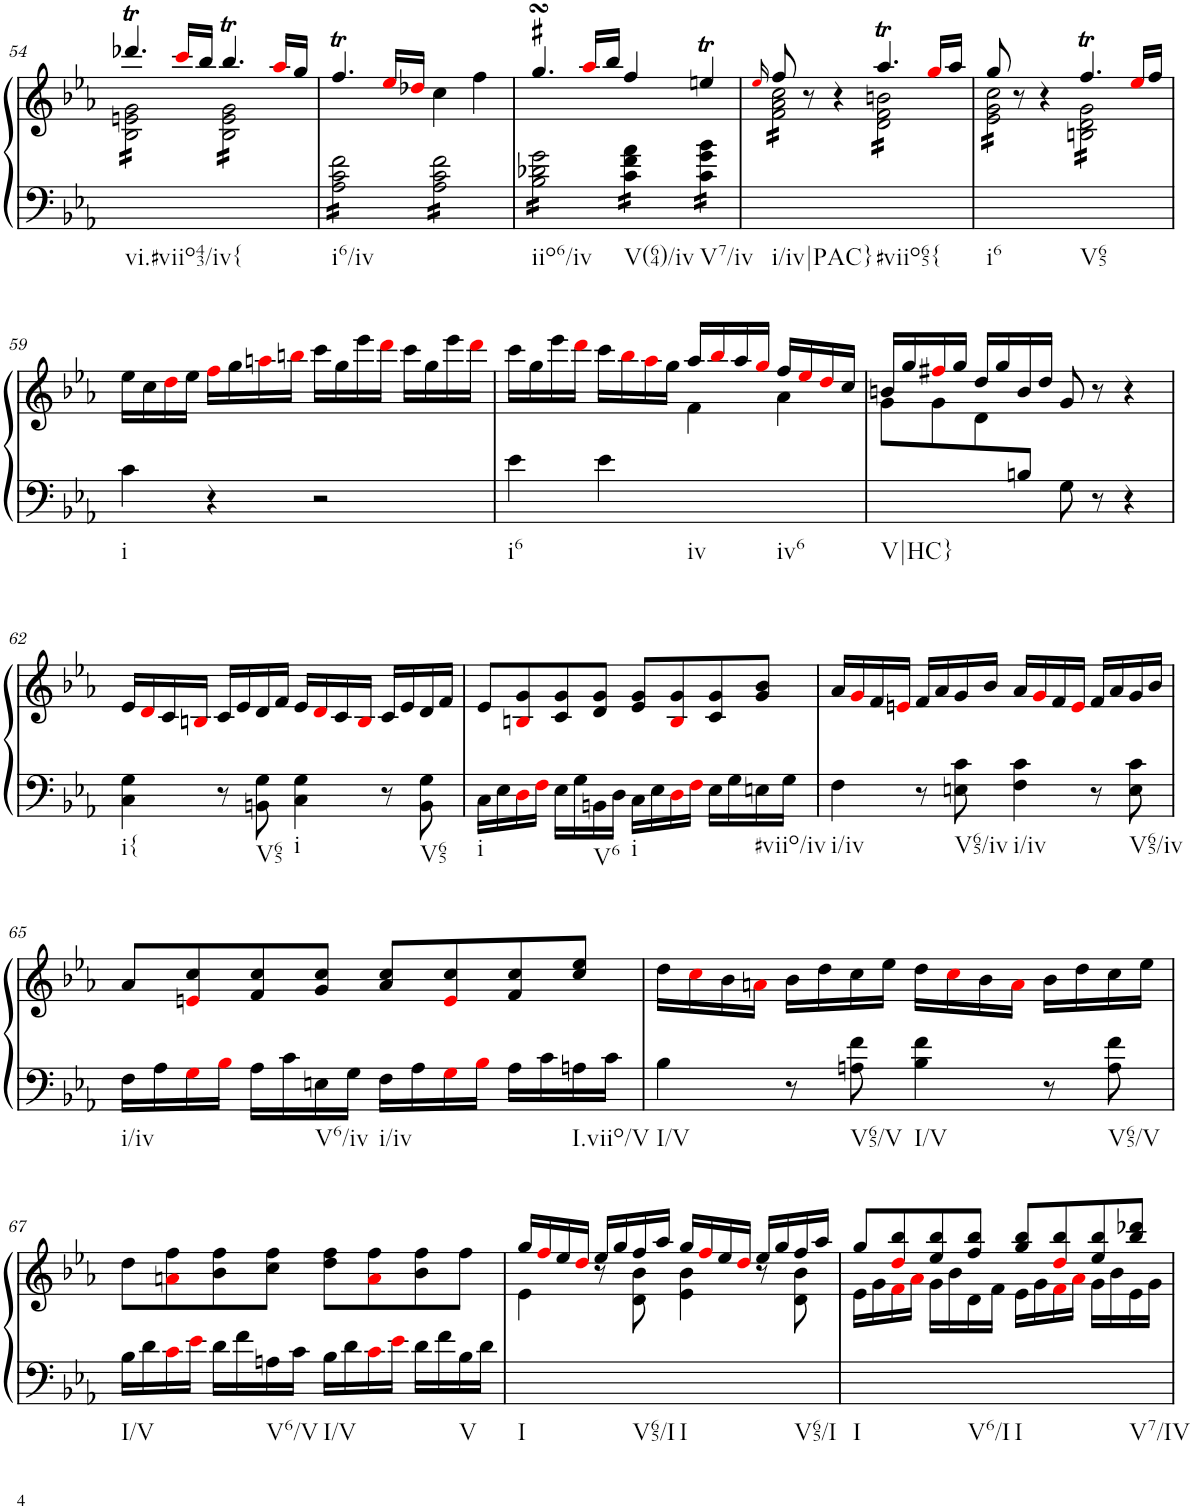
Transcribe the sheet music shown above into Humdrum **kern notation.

**kern	**kern
*part1	*part1
*staff2	*staff1
*I"Piano	*
*I'Pno.	*
!!LO:PB:g=z
*clefF4	*clefG2
*k[b-e-a-]	*k[b-e-a-]
*M4/4	*M4/4
*met(c)	*met(c)
=54	=54
*	*^
!LO:TX:b:t=vi.#viio43/iv{	!	!
*	*tremolo	*
1ryy	4.ddd-XT/	16B-\ 16en\ 16g\LL
.	.	16B-\ 16en\ 16g\
.	.	16B-\ 16en\ 16g\
.	.	16B-\ 16en\ 16g\
.	.	16B-\ 16en\ 16g\
.	.	16B-\ 16en\ 16g\
.	16ccci/LL	16B-\ 16en\ 16g\
.	16bb-/JJ	16B-\ 16en\ 16g\JJ
.	4.bb-T/	16B-\ 16e\ 16g\LL
.	.	16B-\ 16e\ 16g\
.	.	16B-\ 16e\ 16g\
.	.	16B-\ 16e\ 16g\
.	.	16B-\ 16e\ 16g\
.	.	16B-\ 16e\ 16g\
.	16aa-i/LL	16B-\ 16e\ 16g\
.	16gg/JJ	16B-\ 16e\ 16g\JJ
*	*Xtremolo	*
*	*v	*v
=55	=55
!LO:TX:b:t=i6/iv	!
*tremolo	*
16A-\ 16c\ 16f\LL	4.ffT/
16A-\ 16c\ 16f\	.
16A-\ 16c\ 16f\	.
16A-\ 16c\ 16f\	.
16A-\ 16c\ 16f\	.
16A-\ 16c\ 16f\	.
16A-\ 16c\ 16f\	16ee-i/LL
16A-\ 16c\ 16f\JJ	16dd-Xi/JJ
16A-\ 16c\ 16f\LL	4cc\
16A-\ 16c\ 16f\	.
16A-\ 16c\ 16f\	.
16A-\ 16c\ 16f\	.
16A-\ 16c\ 16f\	4ff\
16A-\ 16c\ 16f\	.
16A-\ 16c\ 16f\	.
16A-\ 16c\ 16f\JJ	.
=56	=56
!LO:TX:b:t=iio6/iv	!
16B-\ 16d-X\ 16g\LL	4.ggsSsS/
16B-\ 16d-X\ 16g\	.
16B-\ 16d-X\ 16g\	.
16B-\ 16d-X\ 16g\	.
16B-\ 16d-X\ 16g\	.
16B-\ 16d-X\ 16g\	.
16B-\ 16d-X\ 16g\	16aa-i/LL
16B-\ 16d-X\ 16g\JJ	16bb-/JJ
!LO:TX:b:t=V(64)/iv	!
16c\ 16f\ 16a-\LL	4ff/
16c\ 16f\ 16a-\	.
16c\ 16f\ 16a-\	.
16c\ 16f\ 16a-\JJ	.
!LO:TX:b:t=V7/iv	!
16c\ 16g\ 16b-\LL	4eent/
16c\ 16g\ 16b-\	.
16c\ 16g\ 16b-\	.
16c\ 16g\ 16b-\JJ	.
*Xtremolo	*
=57	=57
.	16qee-i/
*	*^
!LO:TX:b:t=i/iv|PAC}	!	!
*	*tremolo	*
2ryy	8ff/	16f\ 16a-\ 16cc\LL
.	.	16f\ 16a-\ 16cc\
.	8r	16f\ 16a-\ 16cc\
.	.	16f\ 16a-\ 16cc\
.	4r	16f\ 16a-\ 16cc\
.	.	16f\ 16a-\ 16cc\
.	.	16f\ 16a-\ 16cc\
.	.	16f\ 16a-\ 16cc\JJ
!LO:TX:b:t=#viio65{	!	!
2ryy	4.aa-T/	16d\ 16f\ 16bn\LL
.	.	16d\ 16f\ 16bn\
.	.	16d\ 16f\ 16bn\
.	.	16d\ 16f\ 16bn\
.	.	16d\ 16f\ 16bn\
.	.	16d\ 16f\ 16bn\
.	16ggi/LL	16d\ 16f\ 16bn\
.	16aa-/JJ	16d\ 16f\ 16bn\JJ
=58	=58	=58
!LO:TX:b:t=i6	!	!
2ryy	8gg/	16e-\ 16g\ 16cc\LL
.	.	16e-\ 16g\ 16cc\
.	8r	16e-\ 16g\ 16cc\
.	.	16e-\ 16g\ 16cc\
.	4r	16e-\ 16g\ 16cc\
.	.	16e-\ 16g\ 16cc\
.	.	16e-\ 16g\ 16cc\
.	.	16e-\ 16g\ 16cc\JJ
!LO:TX:b:t=V65	!	!
2ryy	4.ffT/	16Bn\ 16d\ 16g\LL
.	.	16Bn\ 16d\ 16g\
.	.	16Bn\ 16d\ 16g\
.	.	16Bn\ 16d\ 16g\
.	.	16Bn\ 16d\ 16g\
.	.	16Bn\ 16d\ 16g\
.	16ee-i/LL	16Bn\ 16d\ 16g\
.	16ff/JJ	16Bn\ 16d\ 16g\JJ
*	*Xtremolo	*
*	*v	*v
!!LO:LB:g=z
=59	=59
!LO:TX:b:t=i	!
4c\	16ee-\LL
.	16cc\
.	16ddi\
.	16ee-\JJ
4r	16ffi\LL
.	16gg\
.	16aani\
.	16bbni\JJ
2r	16ccc\LL
.	16gg\
.	16eee-\
.	16dddi\JJ
.	16ccc\LL
.	16gg\
.	16eee-\
.	16dddi\JJ
=60	=60
*	*^
!LO:TX:b:t=i6	!	!
4e-\	16ccc\LL	2ryy
.	16gg\	.
.	16eee-\	.
.	16dddi\JJ	.
4e-\	16ccc\LL	.
.	16bb-i\	.
.	16aa-i\	.
.	16gg\JJ	.
!LO:TX:b:t=iv	!	!
4ryy	16aa-/LL	4f\
.	16bb-i/	.
.	16aa-/	.
.	16ggi/JJ	.
!LO:TX:b:t=iv6	!	!
4ryy	16ff/LL	4a-\
.	16ee-i/	.
.	16ddi/	.
.	16cc/JJ	.
=61	=61	=61
!LO:TX:b:t=V|HC}	!	!
4.ryy	16bn/LL	8g\L
.	16gg/	.
.	16ff#Xi/	8g\
.	16gg/JJ	.
.	16dd/LL	8d\
.	16gg/	.
8Bn/J	16b/	2ryy
.	16dd/JJ	.
8G\	8g/	.
8r	8r	.
4r	4r	.
.	.	8ryy
!!LO:LB:g=z
=62	=62	=62
!LO:TX:b:t=i{	!	!
*	*v	*v
4C\ 4G\	16e-/LL
.	16di/
.	16c/
.	16Bni/JJ
8r	16c/LL
.	16e-/
!LO:TX:b:t=V65	!
8BBn\ 8G\	16d/
.	16f/JJ
!LO:TX:b:t=i	!
4C\ 4G\	16e-/LL
.	16di/
.	16c/
.	16Bi/JJ
8r	16c/LL
.	16e-/
!LO:TX:b:t=V65	!
8BB\ 8G\	16d/
.	16f/JJ
=63	=63
!LO:TX:b:t=i	!
16C\LL	8e-/L
16E-\	.
16Di\	8Bni/ 8g/
16Fi\JJ	.
16E-\LL	8c/ 8g/
16G\	.
!LO:TX:b:t=V6	!
16BBn\	8d/ 8g/J
16D\JJ	.
!LO:TX:b:t=i	!
16C\LL	8e-/ 8g/L
16E-\	.
16Di\	8Bi/ 8g/
16Fi\JJ	.
16E-\LL	8c/ 8g/
16G\	.
!LO:TX:b:t=#viio/iv	!
16En\	8g/ 8b-/J
16G\JJ	.
=64	=64
!LO:TX:b:t=i/iv	!
4F\	16a-/LL
.	16gi/
.	16f/
.	16eni/JJ
8r	16f/LL
.	16a-/
!LO:TX:b:t=V65/iv	!
8En\ 8c\	16g/
.	16b-/JJ
!LO:TX:b:t=i/iv	!
4F\ 4c\	16a-/LL
.	16gi/
.	16f/
.	16ei/JJ
8r	16f/LL
.	16a-/
!LO:TX:b:t=V65/iv	!
8E\ 8c\	16g/
.	16b-/JJ
!!LO:LB:g=z
=65	=65
!LO:TX:b:t=i/iv	!
16F\LL	8a-/L
16A-\	.
16Gi\	8eni/ 8cc/
16B-i\JJ	.
16A-\LL	8f/ 8cc/
16c\	.
!LO:TX:b:t=V6/iv	!
16En\	8g/ 8cc/J
16G\JJ	.
!LO:TX:b:t=i/iv	!
16F\LL	8a-/ 8cc/L
16A-\	.
16Gi\	8ei/ 8cc/
16B-i\JJ	.
16A-\LL	8f/ 8cc/
16c\	.
!LO:TX:b:t=I.viio/V	!
16An\	8cc/ 8ee-/J
16c\JJ	.
=66	=66
!LO:TX:b:t=I/V	!
4B-\	16dd\LL
.	16cci\
.	16b-\
.	16ani\JJ
8r	16b-\LL
.	16dd\
!LO:TX:b:t=V65/V	!
8An\ 8f\	16cc\
.	16ee-\JJ
!LO:TX:b:t=I/V	!
4B-\ 4f\	16dd\LL
.	16cci\
.	16b-\
.	16ai\JJ
8r	16b-\LL
.	16dd\
!LO:TX:b:t=V65/V	!
8A\ 8f\	16cc\
.	16ee-\JJ
!!LO:LB:g=z
=67	=67
!LO:TX:b:t=I/V	!
16B-\LL	8dd\L
16d\	.
16ci\	8ani\ 8ff\
16e-i\JJ	.
16d\LL	8b-\ 8ff\
16f\	.
!LO:TX:b:t=V6/V	!
16An\	8cc\ 8ff\J
16c\JJ	.
!LO:TX:b:t=I/V	!
16B-\LL	8dd\ 8ff\L
16d\	.
16ci\	8ai\ 8ff\
16e-i\JJ	.
16d\LL	8b-\ 8ff\
16f\	.
!LO:TX:b:t=V	!
16B-\	8ff\J
16d\JJ	.
=68	=68
*	*^
!LO:TX:b:t=I	!	!
4ryy	16gg/LL	4e-\
.	16ffi/	.
.	16ee-/	.
.	16ddi/JJ	.
8r	16ee-/LL	8ryy
.	16gg/	.
!LO:TX:b:t=V65/I	!	!
8ryy	16ff/	8d\ 8b-\
.	16aa-/JJ	.
!LO:TX:b:t=I	!	!
4ryy	16gg/LL	4e-\ 4b-\
.	16ffi/	.
.	16ee-/	.
.	16ddi/JJ	.
8r	16ee-/LL	8ryy
.	16gg/	.
!LO:TX:b:t=V65/I	!	!
8ryy	16ff/	8d\ 8b-\
.	16aa-/JJ	.
=69	=69	=69
!LO:TX:b:t=I	!	!
4.ryy	8gg/L	16e-\LL
.	.	16g\
.	8ddi/ 8bb-/	16fi\
.	.	16a-i\JJ
.	8ee-/ 8bb-/	16g\LL
.	.	16b-\
!LO:TX:b:t=V6/I	!	!
8ryy	8ff/ 8bb-/J	16d\
.	.	16f\JJ
!LO:TX:b:t=I	!	!
4.ryy	8gg/ 8bb-/L	16e-\LL
.	.	16g\
.	8ddi/ 8bb-/	16fi\
.	.	16a-i\JJ
.	8ee-/ 8bb-/	16g\LL
.	.	16b-\
!LO:TX:b:t=V7/IV	!	!
8ryy	8bb-/ 8ddd-X/J	16e-\
.	.	16g\JJ
*	*v	*v
=	=
*-	*-
